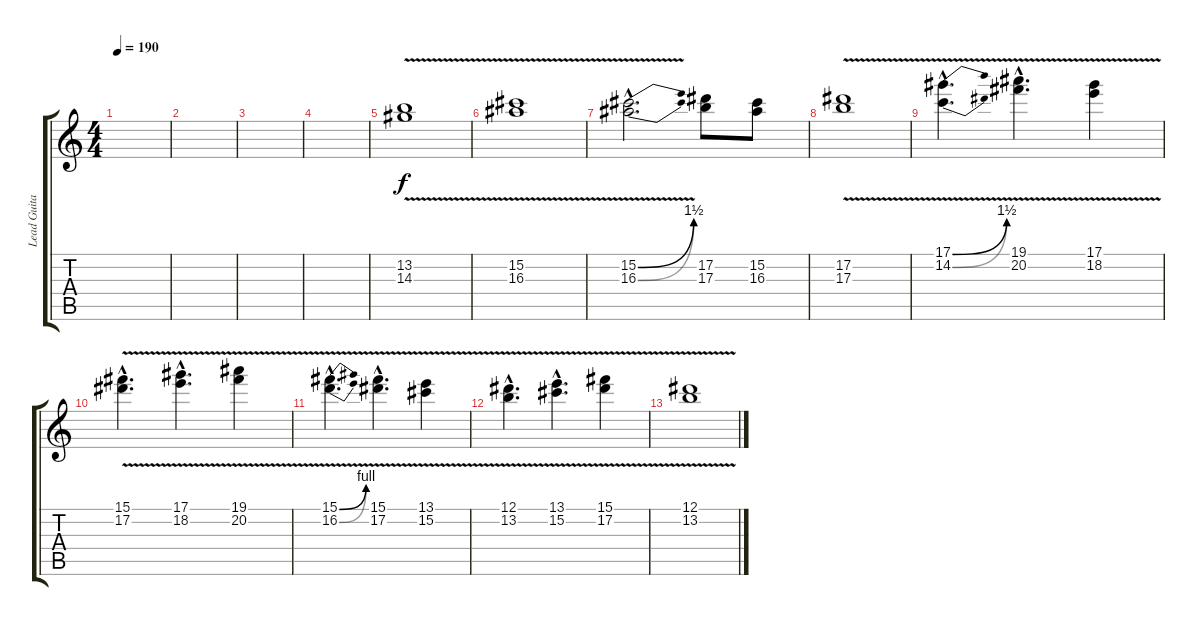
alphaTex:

\track ("Lead Guitar" "Lead Guita") {instrument distortionguitar}
\staff {score tabs}
\tuning (Eb4 Bb3 Gb3 Db3 Ab2 Eb2) {hide}
\ts (4 4)
\tempo 190
\clef g2
\ks c
|
|
|
|
(13.2{v} 14.3{v}).1 |
(15.2 16.3{v}).1 |
(15.2{be (bend 0 0 60 6) v hac} 16.3{be (bend 0 0 60 6) hac}).2{d} (17.2 17.3).8 (15.2 16.3).8 |
(17.2 17.3{v}).1 |
(17.1{be (bend 0 0 60 6) v hac} 14.2{be (bend 0 0 60 6) hac}).4{d} (19.1{v hac} 20.2{hac}).4{d} (17.1{v} 18.2).4 |
(15.1{v hac} 17.2{hac}).4{d} (17.1{v hac} 18.2{hac}).4{d} (19.1{v} 20.2).4 |
(15.1{be (bend 0 0 60 4) v hac} 16.2{be (bend 0 0 60 4) hac}).4{d} (15.1{v hac} 17.2{hac}).4{d} (13.1{v} 15.2).4 |
(12.1{v hac} 13.2{hac}).4{d} (13.1{v hac} 15.2{hac}).4{d} (15.1{v} 17.2).4 |
(12.1 13.2{v}).1
